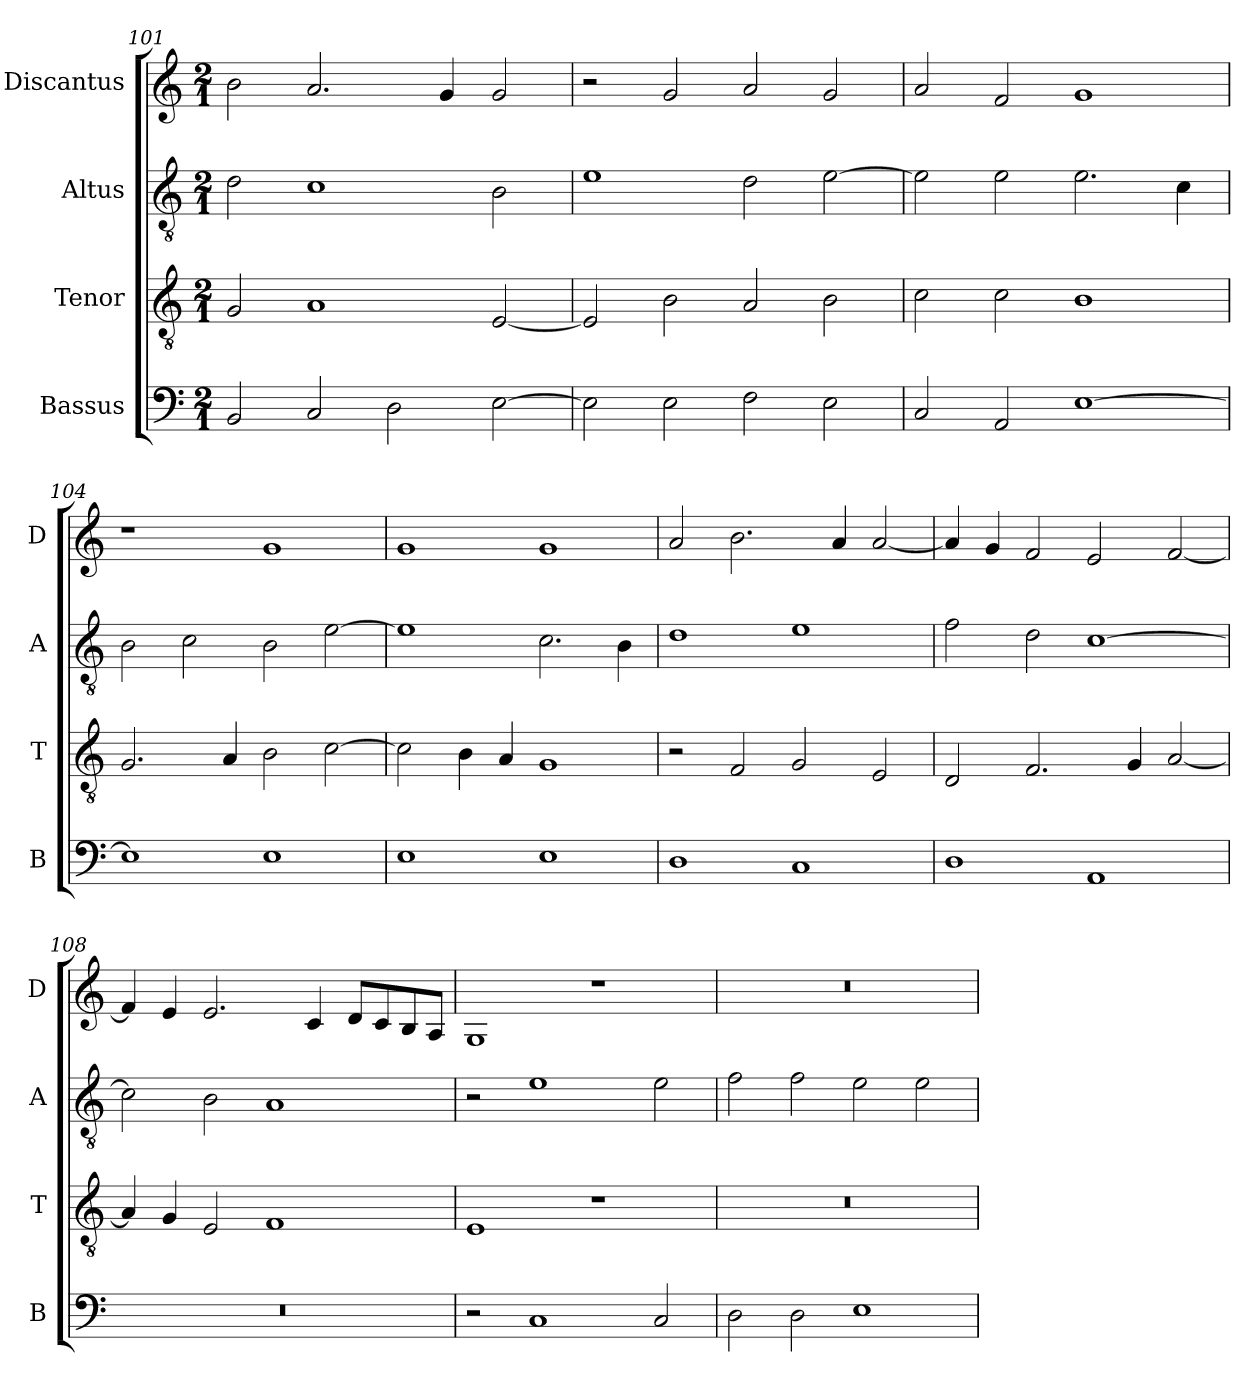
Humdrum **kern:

**kern	**kern	**kern	**kern
*part4	*part3	*part2	*part1
*staff4	*staff3	*staff2	*staff1
*I"Bassus	*I"Tenor	*I"Altus	*I"Discantus
*I'B	*I'T	*I'A	*I'D
*clefF4	*clefGv2	*clefGv2	*clefG2
*k[]	*k[]	*k[]	*k[]
*M2/1	*M2/1	*M2/1	*M2/1
=101	=101	=101	=101
2BB/	2G/	2d\	2b\
2C/	1A	1c	2.a/
2D\	.	.	.
.	.	.	4g/
[2E\	[2E/	2B\	2g/
=102	=102	=102	=102
2E\]	2E/]	1e	2r
2E\	2B\	.	2g/
2F\	2A/	2d\	2a/
2E\	2B\	[2e\	2g/
=103	=103	=103	=103
2C/	2c\	2e\]	2a/
2AA/	2c\	2e\	2f/
[1E	1B	2.e\	1g
.	.	4c\	.
=104	=104	=104	=104
1E]	2.G/	2B\	1r
.	.	2c\	.
.	4A/	.	.
1E	2B\	2B\	1g
.	[2c\	[2e\	.
=105	=105	=105	=105
1E	2c\]	1e]	1g
.	4B\	.	.
.	4A/	.	.
1E	1G	2.c\	1g
.	.	4B\	.
=106	=106	=106	=106
1D	2r	1d	2a/
.	2F/	.	2.b\
1C	2G/	1e	.
.	.	.	4a/
.	2E/	.	[2a/
=107	=107	=107	=107
1D	2D/	2f\	4a/]
.	.	.	4g/
.	2.F/	2d\	2f/
1AA	.	[1c	2e/
.	4G/	.	.
.	[2A/	.	[2f/
=108	=108	=108	=108
0r	4A/]	2c\]	4f/]
.	4G/	.	4e/
.	2E/	2B\	2.e/
.	1F	1A	.
.	.	.	4c/
.	.	.	8d/L
.	.	.	8c/
.	.	.	8B/
.	.	.	8A/J
=109	=109	=109	=109
2r	1E	2r	1G
1C	.	1e	.
.	1r	.	1r
2C/	.	2e\	.
=110	=110	=110	=110
2D\	0r	2f\	0r
2D\	.	2f\	.
1E	.	2e\	.
.	.	2e\	.
=	=	=	=
*-	*-	*-	*-
